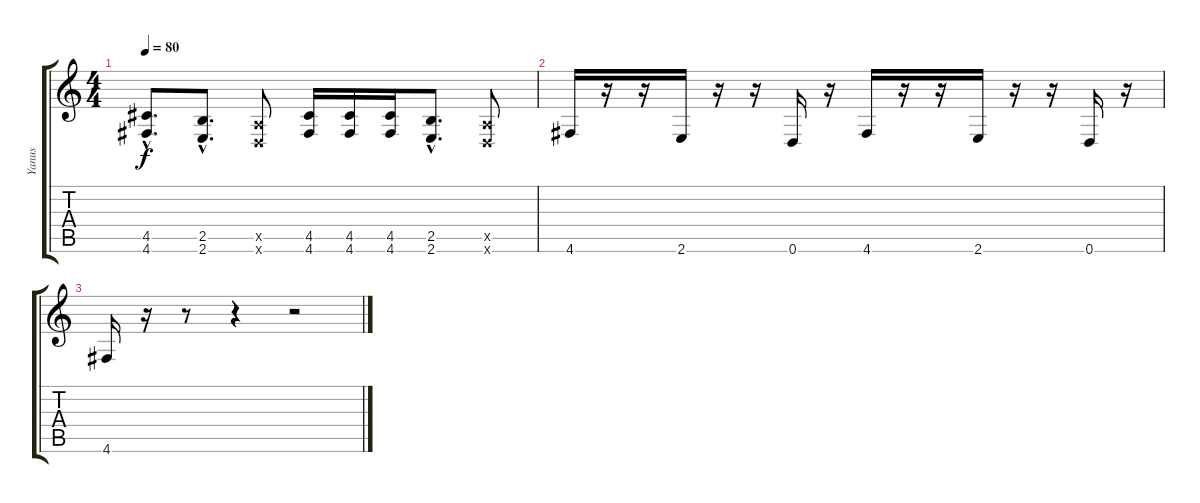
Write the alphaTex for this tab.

\track ("Yanus" "Yanus") {instrument overdrivenguitar}
\staff {score tabs}
\tuning (E4 B3 G3 D3 A2 D2) {hide}
\ts (4 4)
\tempo 80
\clef g2
\ks c
(4.5{hac} 4.6{hac}).8{d dy f} (2.5{hac} 2.6{hac}).8{d} (0.5{x} 0.6{x}).8 (4.5 4.6).16 (4.5 4.6).16 (4.5 4.6).16 (2.5{hac} 2.6{hac}).8{d} (0.5{x} 0.6{x}).8 |
4.6.16 r.16 r.16 2.6.16 r.16 r.16 0.6.16 r.16 4.6.16 r.16 r.16 2.6.16 r.16 r.16 0.6.16 r.16 |
4.6.16 r.16 r.8 r.4 r.2
